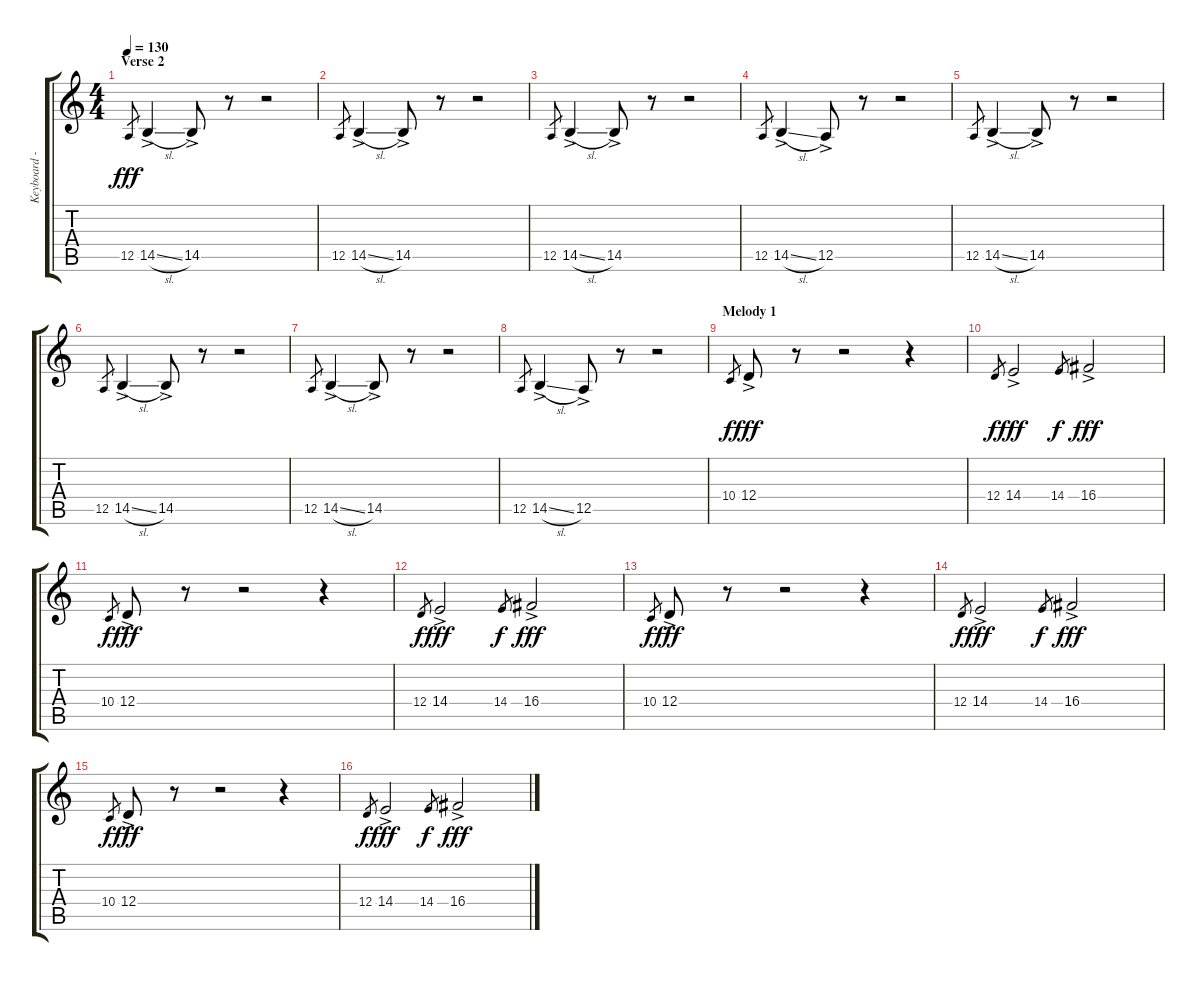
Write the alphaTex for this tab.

\track ("Keyboard - Background" "Keyboard -") {instrument voiceoohs}
\staff {score tabs}
\tuning (E4 B3 G3 D3 A2 E2) {hide}
\ts (4 4)
\section ("" "Verse 2")
\tempo 130
\clef g2
\ks c
12.5.8{gr dy fff} 14.5{sl ac}.4 14.5{ac}.8 r.8 r.2 |
12.5.8{gr} 14.5{sl ac}.4 14.5{ac}.8 r.8 r.2 |
12.5.8{gr} 14.5{sl ac}.4 14.5{ac}.8 r.8 r.2 |
12.5.8{gr} 14.5{sl ac}.4 12.5{ac}.8 r.8 r.2 |
12.5.8{gr} 14.5{sl ac}.4 14.5{ac}.8 r.8 r.2 |
12.5.8{gr} 14.5{sl ac}.4 14.5{ac}.8 r.8 r.2 |
12.5.8{gr} 14.5{sl ac}.4 14.5{ac}.8 r.8 r.2 |
12.5.8{gr} 14.5{sl ac}.4 12.5{ac}.8 r.8 r.2 |
\section ("" "Melody 1")
10.4.8{gr dy f} 12.4{ac}.8{dy fff} r.8 r.2 r.4 |
12.4.8{gr dy f} 14.4{ac}.2{dy fff} 14.4.8{gr dy f} 16.4{ac}.2{dy fff} |
10.4.8{gr dy f} 12.4{ac}.8{dy fff} r.8 r.2 r.4 |
12.4.8{gr dy f} 14.4{ac}.2{dy fff} 14.4.8{gr dy f} 16.4{ac}.2{dy fff} |
10.4.8{gr dy f} 12.4{ac}.8{dy fff} r.8 r.2 r.4 |
12.4.8{gr dy f} 14.4{ac}.2{dy fff} 14.4.8{gr dy f} 16.4{ac}.2{dy fff} |
10.4.8{gr dy f} 12.4{ac}.8{dy fff} r.8 r.2 r.4 |
12.4.8{gr dy f} 14.4{ac}.2{dy fff} 14.4.8{gr dy f} 16.4{ac}.2{dy fff}
